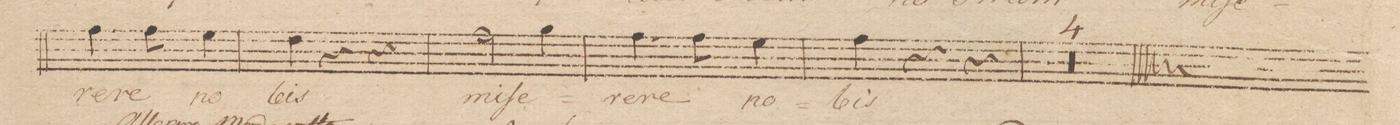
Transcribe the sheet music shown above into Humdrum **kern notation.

**kern	**text	**dynam
*I"Alto Solo	*	*
*clefC3	*	*
*k[b-e-a-]	*	*
*M3/4	*	*
4.g\	-rere	.
8g\	.	.
4f\	no-	.
=61	=61	=61
4e-\	-bis	.
4r	.	.
4r	.	.
=62	=62	=62
2g\	mise-	.
4a-\	.	.
=63	=63	=63
4.g\	-rere-	.
8g\	.	.
4f\	no-	.
=64	=64	=64
4g\	-bis	.
4r	.	.
4r	.	.
=65	=65	=65
0.r	.	.
=66	=66	=66
=67	=67	=67
=68	=68	=68
==	==	==
*-	*-	*-
